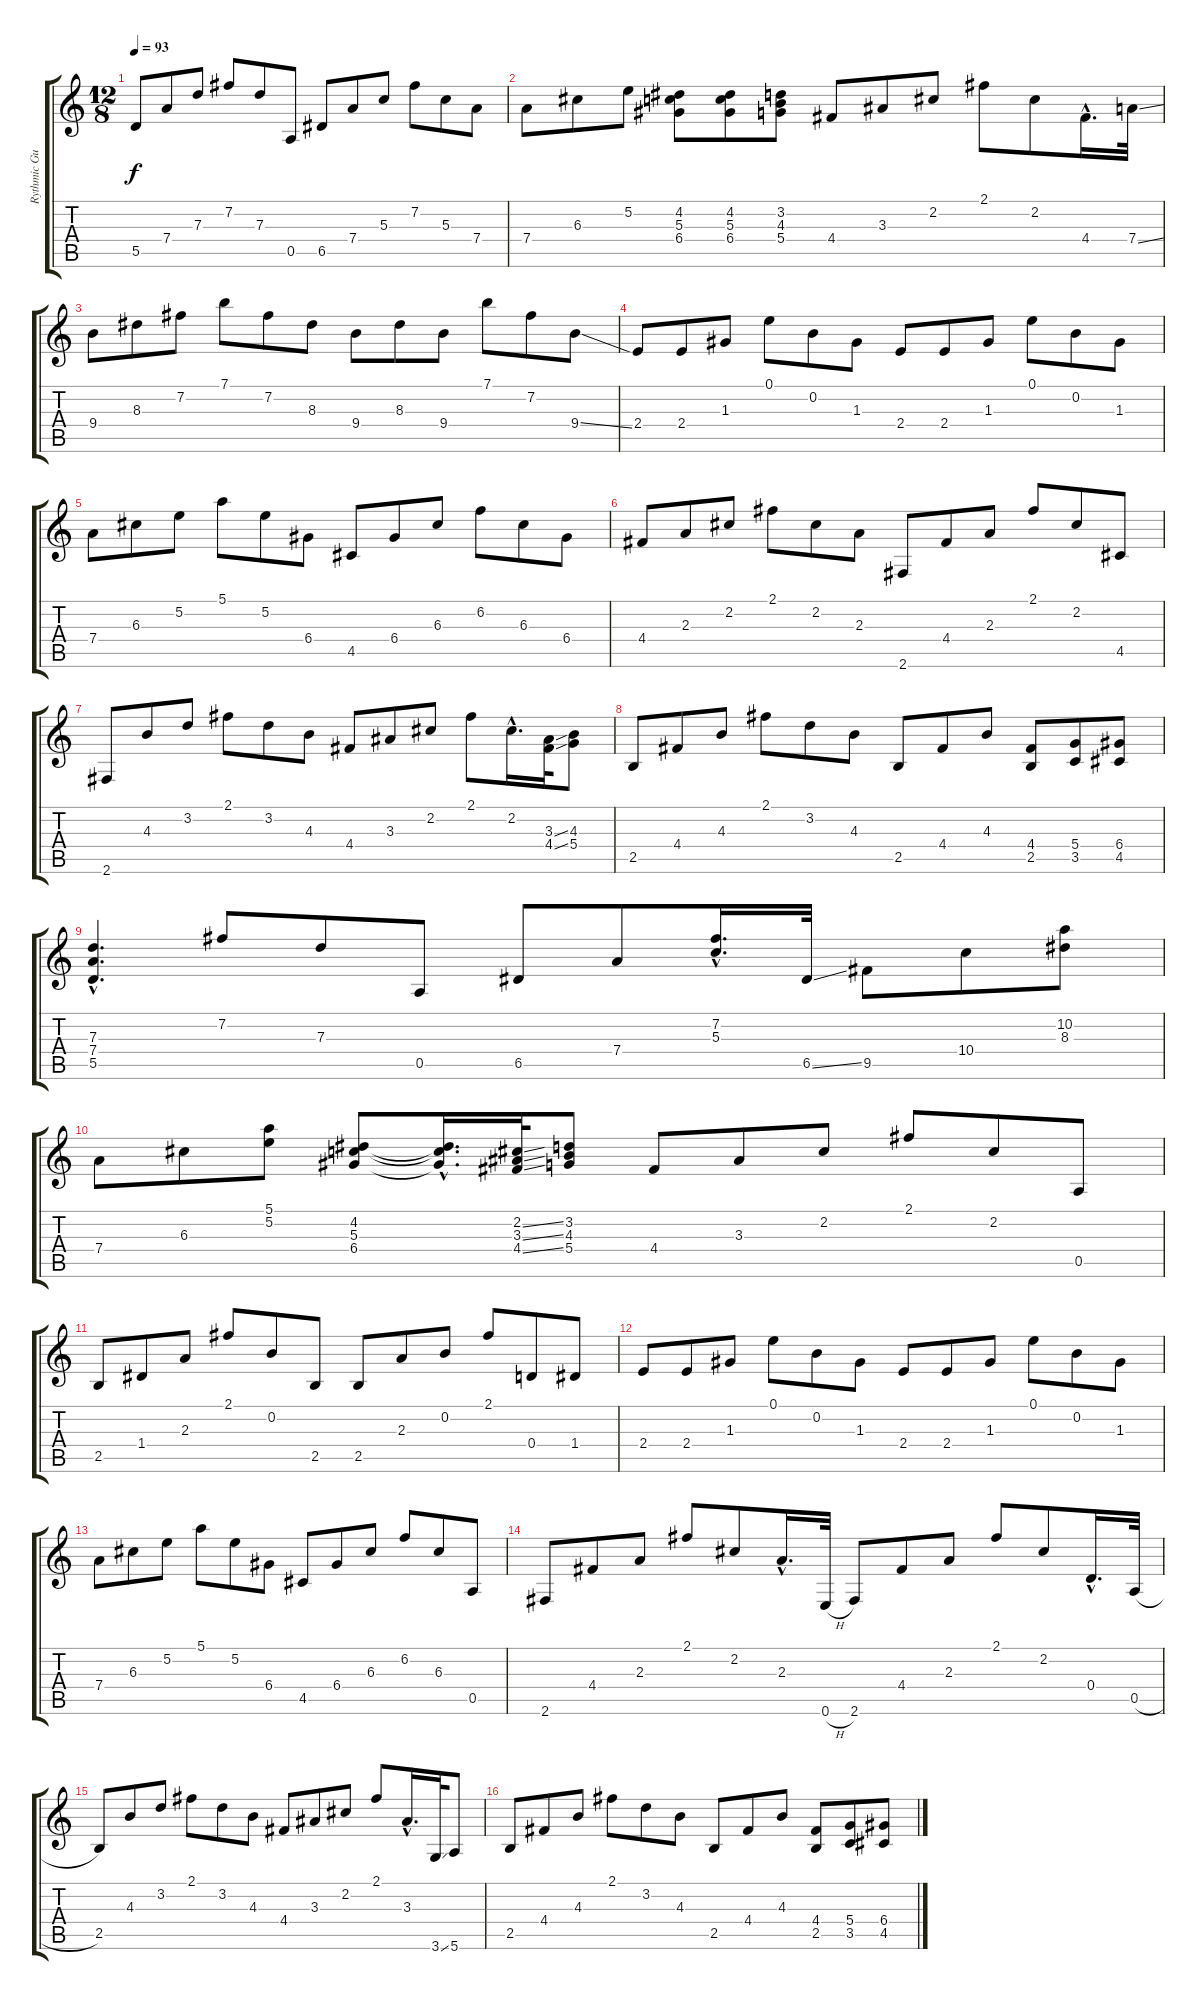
\track ("Rythmic Guitar" "Rythmic Gu") {instrument acousticguitarsteel}
\staff {score tabs}
\tuning (E4 B3 G3 D3 A2 E2) {hide}
\ts (12 8)
\tempo 93
\clef g2
\ks c
5.5.8{dy f} 7.4.8 7.3.8 7.2.8 7.3.8 0.5.8 6.5.8 7.4.8 5.3.8 7.2.8 5.3.8 7.4.8 |
7.4.8 6.3.8 5.2.8 (4.2 5.3 6.4).8 (4.2 5.3 6.4).8 (3.2 4.3 5.4).8 4.4.8 3.3.8 2.2.8 2.1.8 2.2.8 4.4{hac}.16{d} 7.4{ss}.32 |
9.4.8 8.3.8 7.2.8 7.1.8 7.2.8 8.3.8 9.4.8 8.3.8 9.4.8 7.1.8 7.2.8 9.4{ss}.8 |
2.4.8 2.4.8 1.3.8 0.1.8 0.2.8 1.3.8 2.4.8 2.4.8 1.3.8 0.1.8 0.2.8 1.3.8 |
7.4.8 6.3.8 5.2.8 5.1.8 5.2.8 6.4.8 4.5.8 6.4.8 6.3.8 6.2.8 6.3.8 6.4.8 |
4.4.8 2.3.8 2.2.8 2.1.8 2.2.8 2.3.8 2.6.8 4.4.8 2.3.8 2.1.8 2.2.8 4.5.8 |
2.6.8 4.3.8 3.2.8 2.1.8 3.2.8 4.3.8 4.4.8 3.3.8 2.2.8 2.1.8 2.2{hac}.16{d} (3.3{ss} 4.4{ss}).32 (4.3 5.4).8 |
2.5.8 4.4.8 4.3.8 2.1.8 3.2.8 4.3.8 2.5.8 4.4.8 4.3.8 (4.4 2.5).8 (5.4 3.5).8 (6.4 4.5).8 |
(7.3{hac} 7.4{hac} 5.5{hac}).4{d} 7.2.8 7.3.8 0.5.8 6.5.8 7.4.8 (7.2{hac} 5.3{hac}).16{d} 6.5{ss}.32 9.5.8 10.4.8 (10.2 8.3).8 |
7.4.8 6.3.8 (5.1 5.2).8 (4.2 5.3 6.4).8 (4.2{hac t} 5.3{hac t} 6.4{hac t}).16{d} (2.2{ss} 3.3{ss} 4.4{ss}).32 (3.2 4.3 5.4).8 4.4.8 3.3.8 2.2.8 2.1.8 2.2.8 0.5.8 |
2.5.8 1.4.8 2.3.8 2.1.8 0.2.8 2.5.8 2.5.8 2.3.8 0.2.8 2.1.8 0.4.8 1.4.8 |
2.4.8 2.4.8 1.3.8 0.1.8 0.2.8 1.3.8 2.4.8 2.4.8 1.3.8 0.1.8 0.2.8 1.3.8 |
7.4.8 6.3.8 5.2.8 5.1.8 5.2.8 6.4.8 4.5.8 6.4.8 6.3.8 6.2.8 6.3.8 0.5.8 |
2.6.8 4.4.8 2.3.8 2.1.8 2.2.8 2.3{hac}.16{d} 0.6{h}.32 2.6.8 4.4.8 2.3.8 2.1.8 2.2.8 0.4{hac}.16{d} 0.5{h}.32 |
2.5.8 4.3.8 3.2.8 2.1.8 3.2.8 4.3.8 4.4.8 3.3.8 2.2.8 2.1.8 3.3{hac}.16{d} 3.6{ss}.32 5.6.8 |
2.5.8 4.4.8 4.3.8 2.1.8 3.2.8 4.3.8 2.5.8 4.4.8 4.3.8 (4.4 2.5).8 (5.4 3.5).8 (6.4 4.5).8
